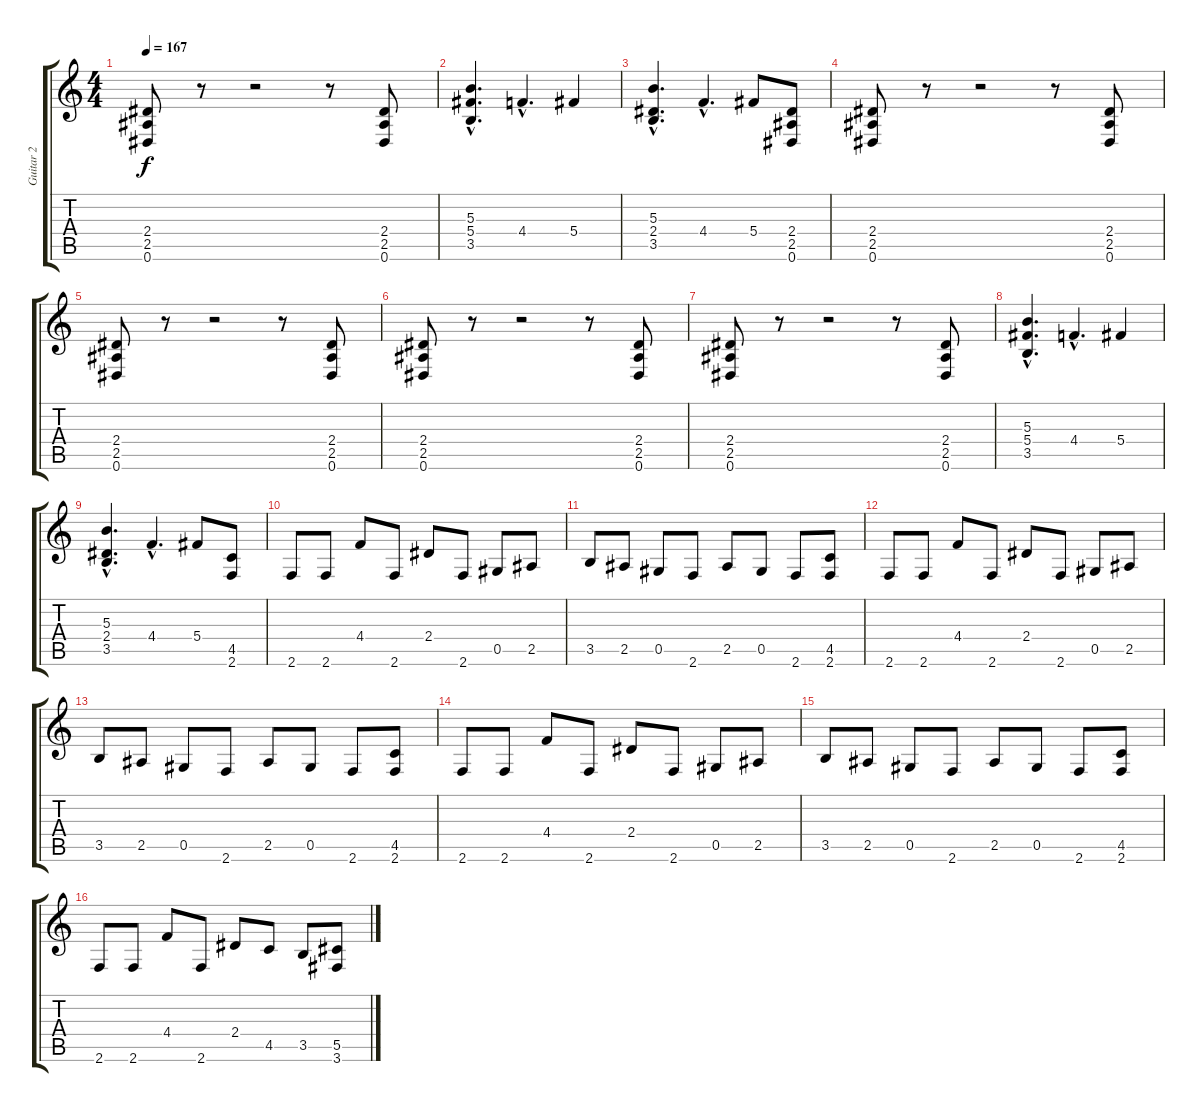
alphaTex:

\track ("Guitar 2" "Guitar 2") {instrument distortionguitar}
\staff {score tabs}
\tuning (Eb4 Bb3 Gb3 Db3 Ab2 Eb2) {hide}
\ts (4 4)
\tempo 167
\clef g2
\ks c
(2.4 2.5 0.6).8{dy f} r.8 r.2 r.8 (2.4 2.5 0.6).8 |
(5.3{hac} 5.4{hac} 3.5{hac}).4{d} 4.4{hac}.4{d} 5.4.4 |
(5.3{hac} 2.4{hac} 3.5{hac}).4{d} 4.4{hac}.4{d} 5.4.8 (2.4 2.5 0.6).8 |
(2.4 2.5 0.6).8 r.8 r.2 r.8 (2.4 2.5 0.6).8 |
(2.4 2.5 0.6).8 r.8 r.2 r.8 (2.4 2.5 0.6).8 |
(2.4 2.5 0.6).8 r.8 r.2 r.8 (2.4 2.5 0.6).8 |
(2.4 2.5 0.6).8 r.8 r.2 r.8 (2.4 2.5 0.6).8 |
(5.3{hac} 5.4{hac} 3.5{hac}).4{d} 4.4{hac}.4{d} 5.4.4 |
(5.3{hac} 2.4{hac} 3.5{hac}).4{d} 4.4{hac}.4{d} 5.4.8 (4.5 2.6).8 |
2.6.8 2.6.8 4.4.8 2.6.8 2.4.8 2.6.8 0.5.8 2.5.8 |
3.5.8 2.5.8 0.5.8 2.6.8 2.5.8 0.5.8 2.6.8 (4.5 2.6).8 |
2.6.8 2.6.8 4.4.8 2.6.8 2.4.8 2.6.8 0.5.8 2.5.8 |
3.5.8 2.5.8 0.5.8 2.6.8 2.5.8 0.5.8 2.6.8 (4.5 2.6).8 |
2.6.8 2.6.8 4.4.8 2.6.8 2.4.8 2.6.8 0.5.8 2.5.8 |
3.5.8 2.5.8 0.5.8 2.6.8 2.5.8 0.5.8 2.6.8 (4.5 2.6).8 |
2.6.8 2.6.8 4.4.8 2.6.8 2.4.8 4.5.8 3.5.8 (5.5 3.6).8
